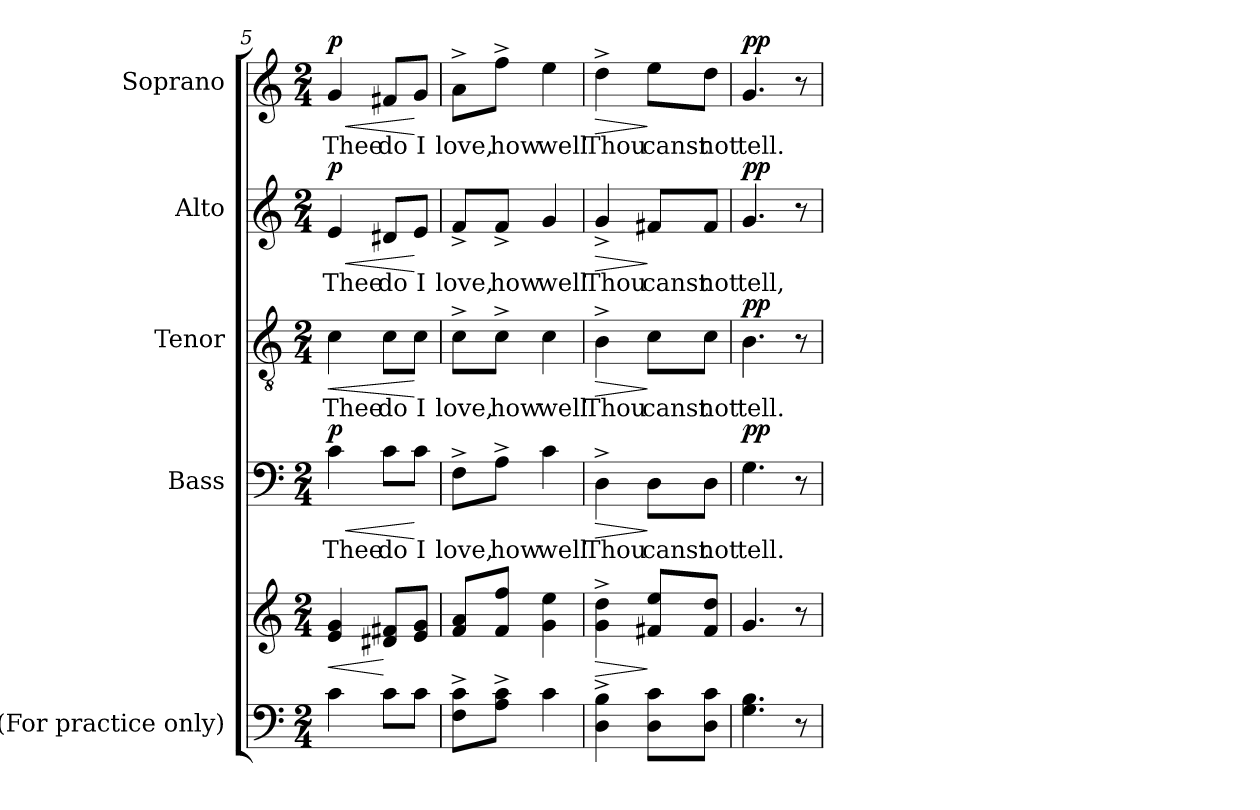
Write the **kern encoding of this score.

**kern	**kern	**dynam	**kern	**text	**dynam	**kern	**text	**dynam	**kern	**text	**dynam	**kern	**text	**dynam
*part5	*part5	*part5	*part4	*part4	*part4	*part3	*part3	*part3	*part2	*part2	*part2	*part1	*part1	*part1
*staff6	*staff5	*staff5/6	*staff4	*staff4	*staff4	*staff3	*staff3	*staff3	*staff2	*staff2	*staff2	*staff1	*staff1	*staff1
*I"(For   practice only)	*	*	*I"Bass	*	*	*I"Tenor	*	*	*I"Alto	*	*	*I"Soprano	*	*
*	*	*	*I'B.	*	*	*I'T.	*	*	*I'A.	*	*	*I'S.	*	*
*clefF4	*clefG2	*	*clefF4	*	*	*clefGv2	*	*	*clefG2	*	*	*clefG2	*	*
*	*	*	*	*	*	*ITrd7c12	*	*	*	*	*	*	*	*
*k[]	*k[]	*	*k[]	*	*	*k[]	*	*	*k[]	*	*	*k[]	*	*
*C:	*C:	*	*C:	*	*	*C:	*	*	*C:	*	*	*C:	*	*
*M2/4	*M2/4	*	*M2/4	*	*	*M2/4	*	*	*M2/4	*	*	*M2/4	*	*
=5	=5	=5	=5	=5	=5	=5	=5	=5	=5	=5	=5	=5	=5	=5
!	!	!LO:HP:b	!	!	!	!	!	!	!	!	!	!	!	!
!	!	!	!	!LO:LY:b:color=#000000	!LO:HP:b	!	!	!	!	!	!	!	!	!
!	!	!	!	!	!	!	!LO:LY:b:color=#000000	!LO:HP:b	!	!	!	!	!	!
!	!	!	!	!	!	!	!	!	!	!LO:LY:b:color=#000000	!LO:HP:b	!	!	!
!	!	!	!	!	!	!	!	!	!	!	!	!	!LO:LY:b:color=#000000	!LO:HP:b
4ci\	4ei/ 4gi	<	4ci\	Thee	< p	4Ci\	Thee	<	4ei/	Thee	< p	4gi/	Thee	< p
!	!	!	!	!LO:LY:b:color=#000000	!	!	!	!	!	!	!	!	!	!
!	!	!	!	!	!	!	!LO:LY:b:color=#000000	!	!	!	!	!	!	!
!	!	!	!	!	!	!	!	!	!	!LO:LY:b:color=#000000	!	!	!	!
!	!	!	!	!	!	!	!	!	!	!	!	!	!LO:LY:b:color=#000000	!
8ci\L	8d#Xi/ 8f#XiL	[	8ci\L	do	.	8Ci\L	do	.	8d#Xi/L	do	.	8f#Xi/L	do	.
!	!	!	!	!LO:LY:b:color=#000000	!	!	!	!	!	!	!	!	!	!
!	!	!	!	!	!	!	!LO:LY:b:color=#000000	!	!	!	!	!	!	!
!	!	!	!	!	!	!	!	!	!	!LO:LY:b:color=#000000	!	!	!	!
!	!	!	!	!	!	!	!	!	!	!	!	!	!LO:LY:b:color=#000000	!
8ci\J	8ei/ 8giJ	.	8ci\J	I	[	8Ci\J	I	[	8ei/J	I	[	8gi/J	I	[
=6	=6	=6	=6	=6	=6	=6	=6	=6	=6	=6	=6	=6	=6	=6
!	!	!	!	!LO:LY:b:color=#000000	!	!	!	!	!	!	!	!	!	!
!	!	!	!	!	!	!	!LO:LY:b:color=#000000	!	!	!	!	!	!	!
!	!	!	!	!	!	!	!	!	!	!LO:LY:b:color=#000000	!	!	!	!
!	!	!	!	!	!	!	!	!	!	!	!	!	!LO:LY:b:color=#000000	!
8Fi\^ 8ci^L	8fi/ 8aiL	.	8F^i\L	love,	.	8C^i\L	love,	.	8f^i/L	love,	.	8a^i\L	love,	.
!	!	!	!	!LO:LY:b:color=#000000	!	!	!	!	!	!	!	!	!	!
!	!	!	!	!	!	!	!LO:LY:b:color=#000000	!	!	!	!	!	!	!
!	!	!	!	!	!	!	!	!	!	!LO:LY:b:color=#000000	!	!	!	!
!	!	!	!	!	!	!	!	!	!	!	!	!	!LO:LY:b:color=#000000	!
8Ai\^ 8ci^J	8fi/ 8ffiJ	.	8A^i\J	how	.	8C^i\J	how	.	8f^i/J	how	.	8ff^i\J	how	.
!	!	!	!	!LO:LY:b:color=#000000	!	!	!	!	!	!	!	!	!	!
!	!	!	!	!	!	!	!LO:LY:b:color=#000000	!	!	!	!	!	!	!
!	!	!	!	!	!	!	!	!	!	!LO:LY:b:color=#000000	!	!	!	!
!	!	!	!	!	!	!	!	!	!	!	!	!	!LO:LY:b:color=#000000	!
4ci\	4gi\ 4eei	.	4ci\	well	.	4Ci\	well	.	4gi/	well	.	4eei\	well	.
=7	=7	=7	=7	=7	=7	=7	=7	=7	=7	=7	=7	=7	=7	=7
!	!	!LO:HP:b	!	!	!	!	!	!	!	!	!	!	!	!
!	!	!	!	!LO:LY:b:color=#000000	!LO:HP:b	!	!	!	!	!	!	!	!	!
!	!	!	!	!	!	!	!LO:LY:b:color=#000000	!LO:HP:b	!	!	!	!	!	!
!	!	!	!	!	!	!	!	!	!	!LO:LY:b:color=#000000	!LO:HP:b	!	!	!
!	!	!	!	!	!	!	!	!	!	!	!	!	!LO:LY:b:color=#000000	!LO:HP:b
4Di\^ 4Bi^	4gi\^ 4ddi^	>	4D^i\	Thou	>	4BB^i\	Thou	>	4g^i/	Thou	>	4dd^i\	Thou	>
!	!	!	!	!LO:LY:b:color=#000000	!	!	!	!	!	!	!	!	!	!
!	!	!	!	!	!	!	!LO:LY:b:color=#000000	!	!	!	!	!	!	!
!	!	!	!	!	!	!	!	!	!	!LO:LY:b:color=#000000	!	!	!	!
!	!	!	!	!	!	!	!	!	!	!	!	!	!LO:LY:b:color=#000000	!
8Di\ 8ciL	8f#Xi/ 8eeiL	]	8Di\L	canst	]	8Ci\L	canst	]	8f#Xi/L	canst	]	8eei\L	canst	]
!	!	!	!	!LO:LY:b:color=#000000	!	!	!	!	!	!	!	!	!	!
!	!	!	!	!	!	!	!LO:LY:b:color=#000000	!	!	!	!	!	!	!
!	!	!	!	!	!	!	!	!	!	!LO:LY:b:color=#000000	!	!	!	!
!	!	!	!	!	!	!	!	!	!	!	!	!	!LO:LY:b:color=#000000	!
8Di\ 8ciJ	8f#i/ 8ddiJ	.	8Di\J	not	.	8Ci\J	not	.	8f#i/J	not	.	8ddi\J	not	.
=8	=8	=8	=8	=8	=8	=8	=8	=8	=8	=8	=8	=8	=8	=8
!	!	!	!	!LO:LY:b:color=#000000	!	!	!	!	!	!	!	!	!	!
!	!	!	!	!	!	!	!LO:LY:b:color=#000000	!	!	!	!	!	!	!
!	!	!	!	!	!	!	!	!	!	!LO:LY:b:color=#000000	!	!	!	!
!	!	!	!	!	!	!	!	!	!	!	!	!	!LO:LY:b:color=#000000	!
4.Gi\ 4.Bi	4.gi/	.	4.Gi\	tell.	pp	4.BBi\	tell.	pp	4.gi/	tell,	pp	4.gi/	tell.	pp
8r	8r	.	8r	.	.	8r	.	.	8r	.	.	8r	.	.
=	=	=	=	=	=	=	=	=	=	=	=	=	=	=
*-	*-	*-	*-	*-	*-	*-	*-	*-	*-	*-	*-	*-	*-	*-
